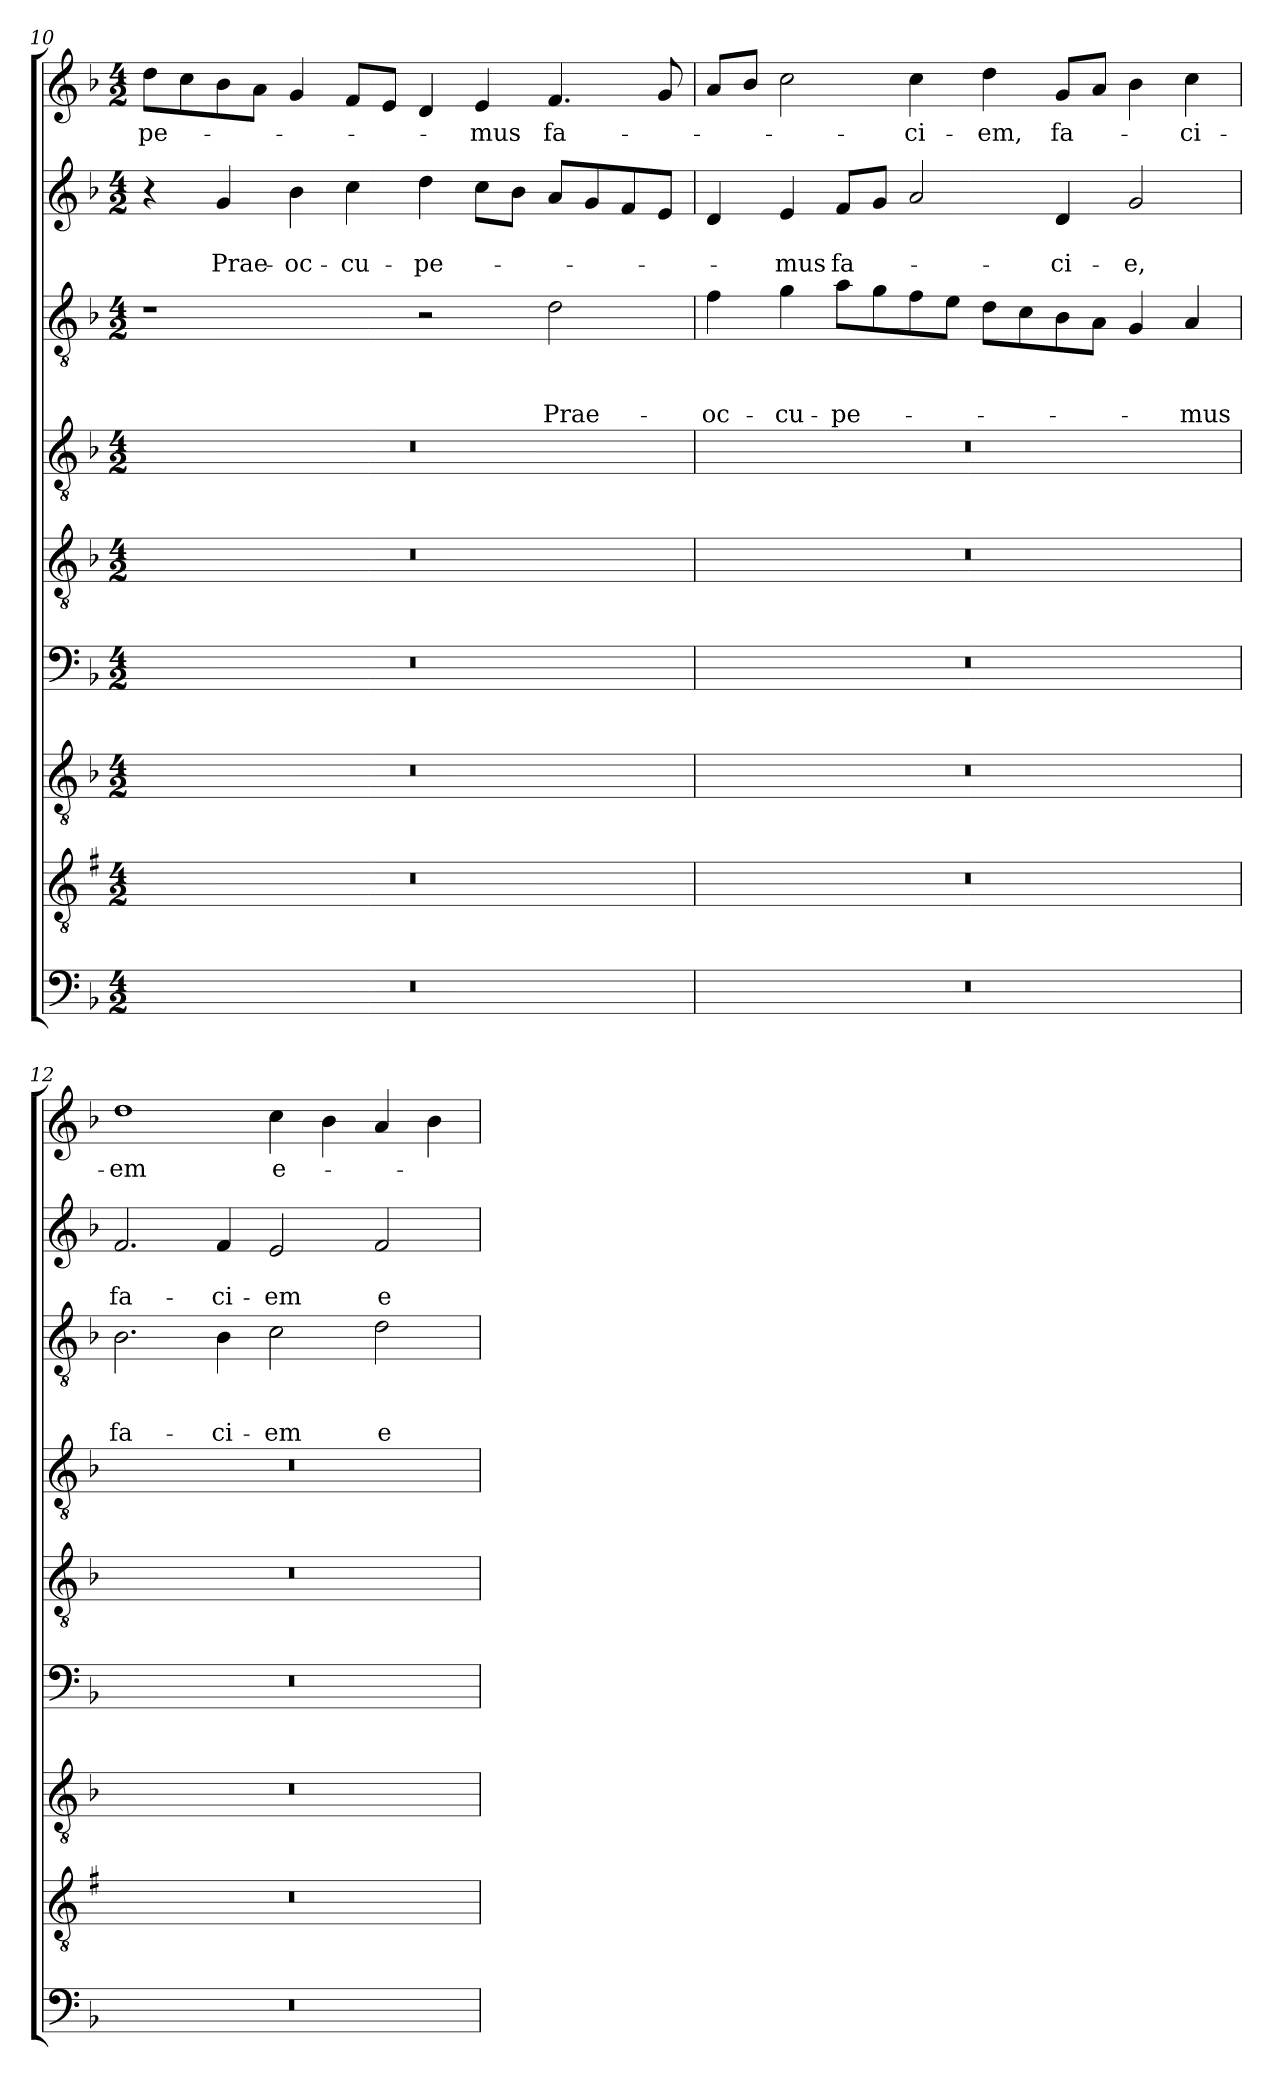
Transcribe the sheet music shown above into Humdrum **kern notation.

**kern	**kern	**kern	**kern	**kern	**kern	**kern	**text	**text	**text	**kern	**text	**text	**kern	**text
*part9	*part8	*part7	*part6	*part5	*part4	*part3	*part3	*part3	*part3	*part2	*part2	*part2	*part1	*part1
*staff9	*staff8	*staff7	*staff6	*staff5	*staff4	*staff3	*staff3	*staff3	*staff3	*staff2	*staff2	*staff2	*staff1	*staff1
!!LO:PB:g=z
*clefF4	*clefGv2	*clefGv2	*clefF4	*clefGv2	*clefGv2	*clefGv2	*	*	*	*clefG2	*	*	*clefG2	*
*	*ITrd1c2	*	*ITrd8c14	*	*	*	*	*	*	*	*	*	*	*
*k[b-]	*k[b-]	*k[b-]	*k[b-]	*k[b-]	*k[b-]	*k[b-]	*	*	*	*k[b-]	*	*	*k[b-]	*
*F:	*F:	*F:	*F:	*F:	*F:	*F:	*	*	*	*F:	*	*	*F:	*
*M4/2	*M4/2	*M4/2	*M4/2	*M4/2	*M4/2	*M4/2	*	*	*	*M4/2	*	*	*M4/2	*
=10	=10	=10	=10	=10	=10	=10	=10	=10	=10	=10	=10	=10	=10	=10
!	!	!	!	!	!	!	!	!	!	!	!	!	!	!LO:LY:b
0r	0r	0r	0r	0r	0r	1r	.	.	.	4r	.	.	8dd\L	-pe-
.	.	.	.	.	.	.	.	.	.	.	.	.	8cc\	.
!	!	!	!	!	!	!	!	!	!	!	!	!LO:LY:b	!	!
.	.	.	.	.	.	.	.	.	.	4g/	.	Prae-	8b-\	.
.	.	.	.	.	.	.	.	.	.	.	.	.	8a\J	.
!	!	!	!	!	!	!	!	!	!	!	!	!LO:LY:b	!	!
.	.	.	.	.	.	.	.	.	.	4b-\	.	-oc-	4g/	.
!	!	!	!	!	!	!	!	!	!	!	!	!LO:LY:b	!	!
.	.	.	.	.	.	.	.	.	.	4cc\	.	-cu-	8f/L	.
.	.	.	.	.	.	.	.	.	.	.	.	.	8e/J	.
!	!	!	!	!	!	!	!	!	!	!	!	!LO:LY:b	!	!
.	.	.	.	.	.	2r	.	.	.	4dd\	.	-pe-	4d/	.
!	!	!	!	!	!	!	!	!	!	!	!	!	!	!LO:LY:b
.	.	.	.	.	.	.	.	.	.	8cc\L	.	.	4e/	-mus
.	.	.	.	.	.	.	.	.	.	8b-\J	.	.	.	.
!	!	!	!	!	!	!	!	!	!LO:LY:b	!	!	!	!	!LO:LY:b
.	.	.	.	.	.	2d\	.	.	Prae-	8a/L	.	.	4.f/	fa-
.	.	.	.	.	.	.	.	.	.	8g/	.	.	.	.
.	.	.	.	.	.	.	.	.	.	8f/	.	.	.	.
.	.	.	.	.	.	.	.	.	.	8e/J	.	.	8g/	.
=11	=11	=11	=11	=11	=11	=11	=11	=11	=11	=11	=11	=11	=11	=11
!	!	!	!	!	!	!	!	!	!LO:LY:b	!	!	!	!	!
0r	0r	0r	0r	0r	0r	4f\	.	.	-oc-	4d/	.	.	8a/L	.
.	.	.	.	.	.	.	.	.	.	.	.	.	8b-/J	.
!	!	!	!	!	!	!	!	!	!LO:LY:b	!	!	!LO:LY:b	!	!
.	.	.	.	.	.	4g\	.	.	-cu-	4e/	.	-mus	2cc\	.
!	!	!	!	!	!	!	!	!	!LO:LY:b	!	!	!LO:LY:b	!	!
.	.	.	.	.	.	8a\L	.	.	-pe-	8f/L	.	fa-	.	.
.	.	.	.	.	.	8g\	.	.	.	8g/J	.	.	.	.
!	!	!	!	!	!	!	!	!	!	!	!	!	!	!LO:LY:b
.	.	.	.	.	.	8f\	.	.	.	2a/	.	.	4cc\	-ci-
.	.	.	.	.	.	8e\J	.	.	.	.	.	.	.	.
!	!	!	!	!	!	!	!	!	!	!	!	!	!	!LO:LY:b
.	.	.	.	.	.	8d\L	.	.	.	.	.	.	4dd\	-em,
.	.	.	.	.	.	8c\	.	.	.	.	.	.	.	.
!	!	!	!	!	!	!	!	!	!	!	!	!LO:LY:b	!	!LO:LY:b
.	.	.	.	.	.	8B-\	.	.	.	4d/	.	-ci-	8g/L	fa-
.	.	.	.	.	.	8A\J	.	.	.	.	.	.	8a/J	.
!	!	!	!	!	!	!	!	!	!	!	!	!LO:LY:b	!	!
.	.	.	.	.	.	4G/	.	.	.	2g/	.	-e,	4b-\	.
!	!	!	!	!	!	!	!	!	!LO:LY:b	!	!	!	!	!LO:LY:b
.	.	.	.	.	.	4A/	.	.	-mus	.	.	.	4cc\	-ci-
=12	=12	=12	=12	=12	=12	=12	=12	=12	=12	=12	=12	=12	=12	=12
!	!	!	!	!	!	!	!	!	!LO:LY:b	!	!	!LO:LY:b	!	!LO:LY:b
0r	0r	0r	0r	0r	0r	2.B-\	.	.	fa-	2.f/	.	fa-	1dd	-em
!	!	!	!	!	!	!	!	!	!LO:LY:b	!	!	!LO:LY:b	!	!
.	.	.	.	.	.	4B-\	.	.	-ci-	4f/	.	-ci-	.	.
!	!	!	!	!	!	!	!	!	!LO:LY:b	!	!	!LO:LY:b	!	!LO:LY:b
.	.	.	.	.	.	2c\	.	.	-em	2e/	.	-em	4cc\	e-
.	.	.	.	.	.	.	.	.	.	.	.	.	4b-\	.
!	!	!	!	!	!	!	!	!	!LO:LY:b	!	!	!LO:LY:b	!	!
.	.	.	.	.	.	2d\	.	.	e-	2f/	.	e-	4a/	.
.	.	.	.	.	.	.	.	.	.	.	.	.	4b-\	.
=	=	=	=	=	=	=	=	=	=	=	=	=	=	=
*-	*-	*-	*-	*-	*-	*-	*-	*-	*-	*-	*-	*-	*-	*-
